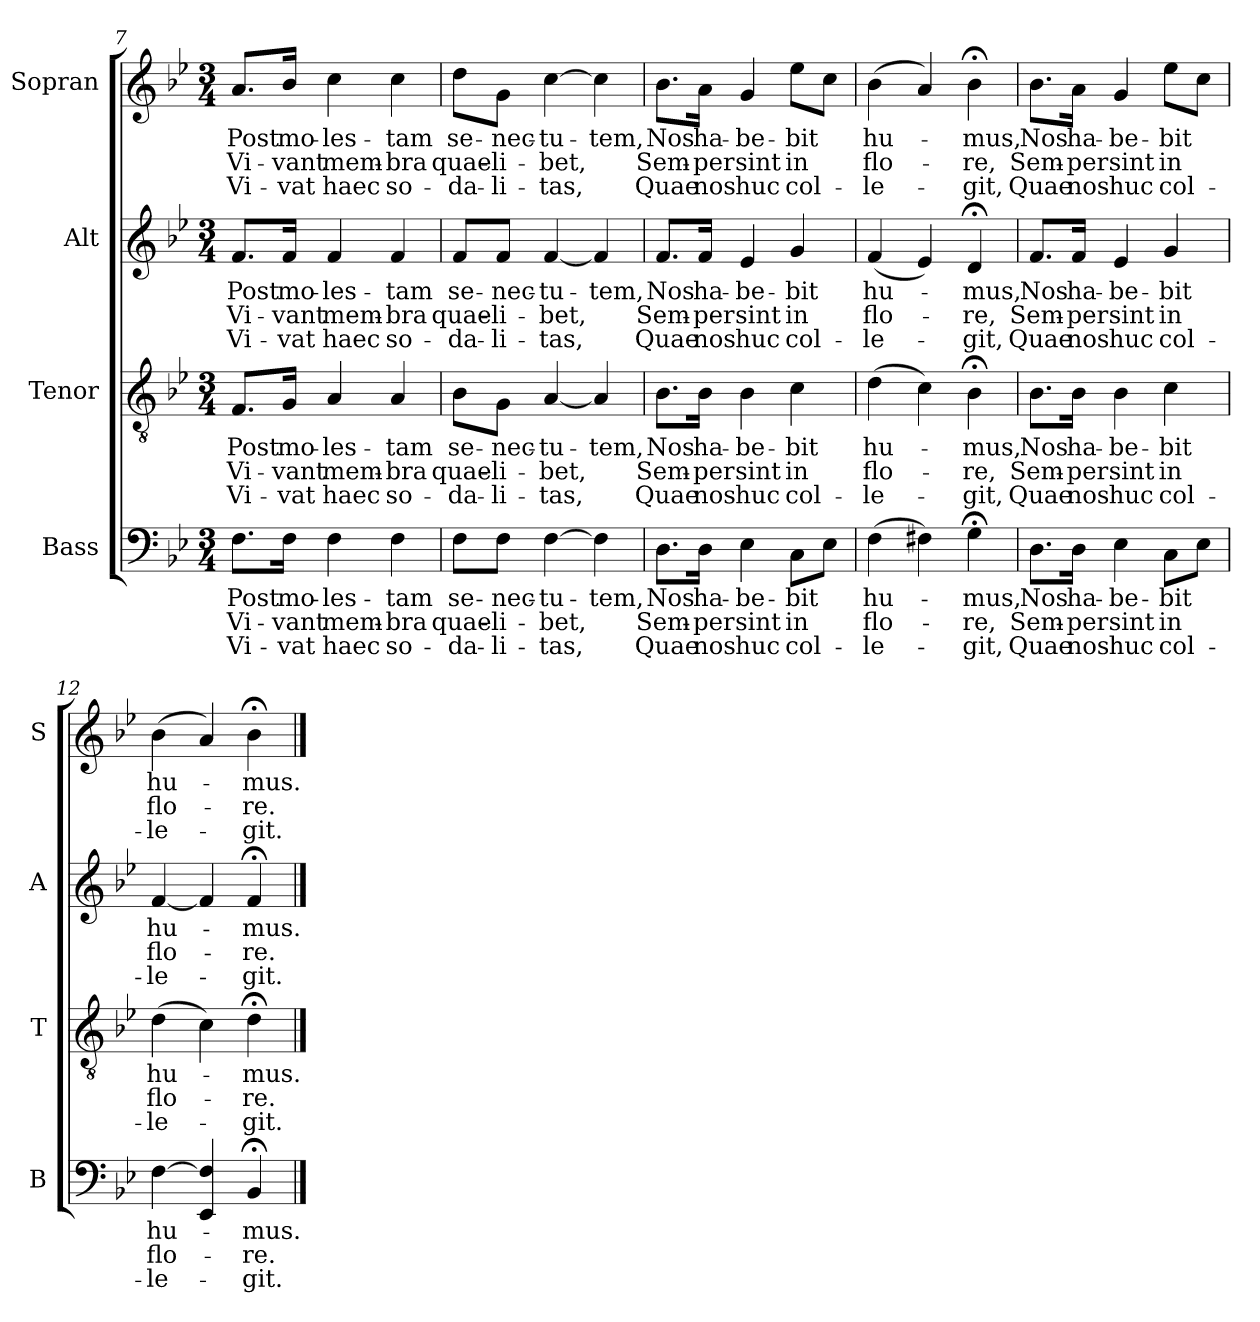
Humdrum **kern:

**kern	**text	**text	**text	**kern	**text	**text	**text	**kern	**text	**text	**text	**kern	**text	**text	**text
*part4	*part4	*part4	*part4	*part3	*part3	*part3	*part3	*part2	*part2	*part2	*part2	*part1	*part1	*part1	*part1
*staff4	*staff4	*staff4	*staff4	*staff3	*staff3	*staff3	*staff3	*staff2	*staff2	*staff2	*staff2	*staff1	*staff1	*staff1	*staff1
*I"Bass	*	*	*	*I"Tenor	*	*	*	*I"Alt	*	*	*	*I"Sopran	*	*	*
*I'B	*	*	*	*I'T	*	*	*	*I'A	*	*	*	*I'S	*	*	*
!!LO:LB:g=z
*clefF4	*	*	*	*clefGv2	*	*	*	*clefG2	*	*	*	*clefG2	*	*	*
*k[b-e-]	*	*	*	*k[b-e-]	*	*	*	*k[b-e-]	*	*	*	*k[b-e-]	*	*	*
*B-:	*	*	*	*B-:	*	*	*	*B-:	*	*	*	*B-:	*	*	*
*M3/4	*	*	*	*M3/4	*	*	*	*M3/4	*	*	*	*M3/4	*	*	*
=7	=7	=7	=7	=7	=7	=7	=7	=7	=7	=7	=7	=7	=7	=7	=7
!	!LO:LY:b	!LO:LY:b	!LO:LY:b	!	!LO:LY:b	!LO:LY:b	!LO:LY:b	!	!LO:LY:b	!LO:LY:b	!LO:LY:b	!	!LO:LY:b	!LO:LY:b	!LO:LY:b
8.F\L	Post	Vi-	Vi-	8.F/L	Post	Vi-	Vi-	8.f/L	Post	Vi-	Vi-	8.a/L	Post	Vi-	Vi-
!	!LO:LY:b	!LO:LY:b	!LO:LY:b	!	!LO:LY:b	!LO:LY:b	!LO:LY:b	!	!LO:LY:b	!LO:LY:b	!LO:LY:b	!	!LO:LY:b	!LO:LY:b	!LO:LY:b
16F\Jk	mo-	-vant	-vat	16G/Jk	mo-	-vant	-vat	16f/Jk	mo-	-vant	-vat	16b-/Jk	mo-	-vant	-vat
!	!LO:LY:b	!LO:LY:b	!LO:LY:b	!	!LO:LY:b	!LO:LY:b	!LO:LY:b	!	!LO:LY:b	!LO:LY:b	!LO:LY:b	!	!LO:LY:b	!LO:LY:b	!LO:LY:b
4F\	-les-	mem-	haec	4A/	-les-	mem-	haec	4f/	-les-	mem-	haec	4cc\	-les-	mem-	haec
!	!LO:LY:b	!LO:LY:b	!LO:LY:b	!	!LO:LY:b	!LO:LY:b	!LO:LY:b	!	!LO:LY:b	!LO:LY:b	!LO:LY:b	!	!LO:LY:b	!LO:LY:b	!LO:LY:b
4F\	-tam	-bra	so-	4A/	-tam	-bra	so-	4f/	-tam	-bra	so-	4cc\	-tam	-bra	so-
=8	=8	=8	=8	=8	=8	=8	=8	=8	=8	=8	=8	=8	=8	=8	=8
!	!LO:LY:b	!LO:LY:b	!LO:LY:b	!	!LO:LY:b	!LO:LY:b	!LO:LY:b	!	!LO:LY:b	!LO:LY:b	!LO:LY:b	!	!LO:LY:b	!LO:LY:b	!LO:LY:b
8F\L	se-	quae-	-da-	8B-\L	se-	quae-	-da-	8f/L	se-	quae-	-da-	8dd\L	se-	quae-	-da-
!	!LO:LY:b	!LO:LY:b	!LO:LY:b	!	!LO:LY:b	!LO:LY:b	!LO:LY:b	!	!LO:LY:b	!LO:LY:b	!LO:LY:b	!	!LO:LY:b	!LO:LY:b	!LO:LY:b
8F\J	-nec-	-li-	-li-	8G\J	-nec-	-li-	-li-	8f/J	-nec-	-li-	-li-	8g\J	-nec-	-li-	-li-
!	!LO:LY:b	!LO:LY:b	!LO:LY:b	!	!LO:LY:b	!LO:LY:b	!LO:LY:b	!	!LO:LY:b	!LO:LY:b	!LO:LY:b	!	!LO:LY:b	!LO:LY:b	!LO:LY:b
[4F\	-tu-	-bet,	-tas,	[4A/	-tu-	-bet,	-tas,	[4f/	-tu-	-bet,	-tas,	[4cc\	-tu-	-bet,	-tas,
!	!LO:LY:b	!	!	!	!LO:LY:b	!	!	!	!LO:LY:b	!	!	!	!LO:LY:b	!	!
4F\]	-tem,	.	.	4A/]	-tem,	.	.	4f/]	-tem,	.	.	4cc\]	-tem,	.	.
=9	=9	=9	=9	=9	=9	=9	=9	=9	=9	=9	=9	=9	=9	=9	=9
!	!LO:LY:b	!LO:LY:b	!LO:LY:b	!	!LO:LY:b	!LO:LY:b	!LO:LY:b	!	!LO:LY:b	!LO:LY:b	!LO:LY:b	!	!LO:LY:b	!LO:LY:b	!LO:LY:b
8.D\L	Nos	Sem-	Quae	8.B-\L	Nos	Sem-	Quae	8.f/L	Nos	Sem-	Quae	8.b-\L	Nos	Sem-	Quae
!	!LO:LY:b	!LO:LY:b	!LO:LY:b	!	!LO:LY:b	!LO:LY:b	!LO:LY:b	!	!LO:LY:b	!LO:LY:b	!LO:LY:b	!	!LO:LY:b	!LO:LY:b	!LO:LY:b
16D\Jk	ha-	-per	nos	16B-\Jk	ha-	-per	nos	16f/Jk	ha-	-per	nos	16a\Jk	ha-	-per	nos
!	!LO:LY:b	!LO:LY:b	!LO:LY:b	!	!LO:LY:b	!LO:LY:b	!LO:LY:b	!	!LO:LY:b	!LO:LY:b	!LO:LY:b	!	!LO:LY:b	!LO:LY:b	!LO:LY:b
4E-\	-be-	sint	huc	4B-\	-be-	sint	huc	4e-/	-be-	sint	huc	4g/	-be-	sint	huc
!	!LO:LY:b	!LO:LY:b	!LO:LY:b	!	!LO:LY:b	!LO:LY:b	!LO:LY:b	!	!LO:LY:b	!LO:LY:b	!LO:LY:b	!	!LO:LY:b	!LO:LY:b	!LO:LY:b
8C\L	-bit	in	col-	4c\	-bit	in	col-	4g/	-bit	in	col-	8ee-\L	-bit	in	col-
8E-\J	.	.	.	.	.	.	.	.	.	.	.	8cc\J	.	.	.
=10	=10	=10	=10	=10	=10	=10	=10	=10	=10	=10	=10	=10	=10	=10	=10
!	!LO:LY:b	!LO:LY:b	!LO:LY:b	!	!LO:LY:b	!LO:LY:b	!LO:LY:b	!	!LO:LY:b	!LO:LY:b	!LO:LY:b	!	!LO:LY:b	!LO:LY:b	!LO:LY:b
(>4F\	hu-	flo-	-le-	(>4d\	hu-	flo-	-le-	(<4f/	hu-	flo-	-le-	(>4b-\	hu-	flo-	-le-
4F#X\)	.	.	.	4c\)	.	.	.	4e-/)	.	.	.	4a/)	.	.	.
!	!LO:LY:b	!LO:LY:b	!LO:LY:b	!	!LO:LY:b	!LO:LY:b	!LO:LY:b	!	!LO:LY:b	!LO:LY:b	!LO:LY:b	!	!LO:LY:b	!LO:LY:b	!LO:LY:b
4G;<\	-mus,	-re,	-git,	4B-;<\	-mus,	-re,	-git,	4d;</	-mus,	-re,	-git,	4b-;<\	-mus,	-re,	-git,
=11	=11	=11	=11	=11	=11	=11	=11	=11	=11	=11	=11	=11	=11	=11	=11
!	!LO:LY:b	!LO:LY:b	!LO:LY:b	!	!LO:LY:b	!LO:LY:b	!LO:LY:b	!	!LO:LY:b	!LO:LY:b	!LO:LY:b	!	!LO:LY:b	!LO:LY:b	!LO:LY:b
8.D\L	Nos	Sem-	Quae	8.B-\L	Nos	Sem-	Quae	8.f/L	Nos	Sem-	Quae	8.b-\L	Nos	Sem-	Quae
!	!LO:LY:b	!LO:LY:b	!LO:LY:b	!	!LO:LY:b	!LO:LY:b	!LO:LY:b	!	!LO:LY:b	!LO:LY:b	!LO:LY:b	!	!LO:LY:b	!LO:LY:b	!LO:LY:b
16D\Jk	ha-	-per	nos	16B-\Jk	ha-	-per	nos	16f/Jk	ha-	-per	nos	16a\Jk	ha-	-per	nos
!	!LO:LY:b	!LO:LY:b	!LO:LY:b	!	!LO:LY:b	!LO:LY:b	!LO:LY:b	!	!LO:LY:b	!LO:LY:b	!LO:LY:b	!	!LO:LY:b	!LO:LY:b	!LO:LY:b
4E-\	-be-	sint	huc	4B-\	-be-	sint	huc	4e-/	-be-	sint	huc	4g/	-be-	sint	huc
!	!LO:LY:b	!LO:LY:b	!LO:LY:b	!	!LO:LY:b	!LO:LY:b	!LO:LY:b	!	!LO:LY:b	!LO:LY:b	!LO:LY:b	!	!LO:LY:b	!LO:LY:b	!LO:LY:b
8C\L	-bit	in	col-	4c\	-bit	in	col-	4g/	-bit	in	col-	8ee-\L	-bit	in	col-
8E-\J	.	.	.	.	.	.	.	.	.	.	.	8cc\J	.	.	.
=12	=12	=12	=12	=12	=12	=12	=12	=12	=12	=12	=12	=12	=12	=12	=12
!	!LO:LY:b	!LO:LY:b	!LO:LY:b	!	!LO:LY:b	!LO:LY:b	!LO:LY:b	!	!LO:LY:b	!LO:LY:b	!LO:LY:b	!	!LO:LY:b	!LO:LY:b	!LO:LY:b
[4F\	hu-	flo-	-le-	(>4d\	hu-	flo-	-le-	[4f/	hu-	flo-	-le-	(>4b-\	hu-	flo-	-le-
4EE-/ 4F/]	.	.	.	4c\)	.	.	.	4f/]	.	.	.	4a/)	.	.	.
!	!LO:LY:b	!LO:LY:b	!LO:LY:b	!	!LO:LY:b	!LO:LY:b	!LO:LY:b	!	!LO:LY:b	!LO:LY:b	!LO:LY:b	!	!LO:LY:b	!LO:LY:b	!LO:LY:b
4BB-;</	-mus.	-re.	-git.	4d;<\	-mus.	-re.	-git.	4f;</	-mus.	-re.	-git.	4b-;<\	-mus.	-re.	-git.
==	==	==	==	==	==	==	==	==	==	==	==	==	==	==	==
*-	*-	*-	*-	*-	*-	*-	*-	*-	*-	*-	*-	*-	*-	*-	*-
